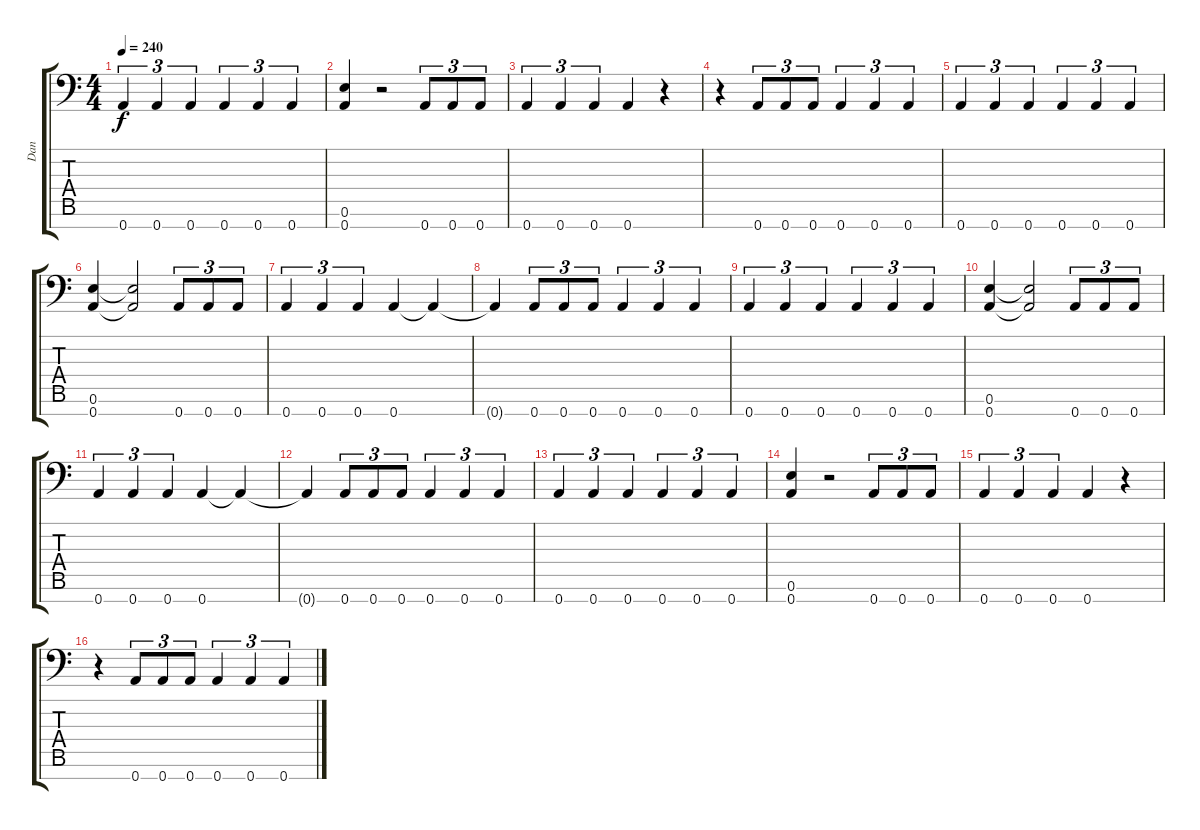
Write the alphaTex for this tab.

\track ("Dan" "Dan") {instrument acousticguitarsteel}
\staff {score tabs}
\tuning (E4 B3 Gb3 D3 A2 E2 A1) {hide}
\ts (4 4)
\tempo 240
\clef f4
\ks aminor
0.7.4{tu (3 2) dy f} 0.7.4{tu (3 2)} 0.7.4{tu (3 2)} 0.7.4{tu (3 2)} 0.7.4{tu (3 2)} 0.7.4{tu (3 2)} |
(0.6 0.7).4 r.2 0.7.8{tu (3 2)} 0.7.8{tu (3 2)} 0.7.8{tu (3 2)} |
0.7.4{tu (3 2)} 0.7.4{tu (3 2)} 0.7.4{tu (3 2)} 0.7.4 r.4 |
r.4 0.7.8{tu (3 2)} 0.7.8{tu (3 2)} 0.7.8{tu (3 2)} 0.7.4{tu (3 2)} 0.7.4{tu (3 2)} 0.7.4{tu (3 2)} |
0.7.4{tu (3 2)} 0.7.4{tu (3 2)} 0.7.4{tu (3 2)} 0.7.4{tu (3 2)} 0.7.4{tu (3 2)} 0.7.4{tu (3 2)} |
(0.6 0.7).4 (0.6{t} 0.7{t}).2 0.7.8{tu (3 2)} 0.7.8{tu (3 2)} 0.7.8{tu (3 2)} |
0.7.4{tu (3 2)} 0.7.4{tu (3 2)} 0.7.4{tu (3 2)} 0.7.4 0.7{t}.4 |
0.7{t}.4 0.7.8{tu (3 2)} 0.7.8{tu (3 2)} 0.7.8{tu (3 2)} 0.7.4{tu (3 2)} 0.7.4{tu (3 2)} 0.7.4{tu (3 2)} |
0.7.4{tu (3 2)} 0.7.4{tu (3 2)} 0.7.4{tu (3 2)} 0.7.4{tu (3 2)} 0.7.4{tu (3 2)} 0.7.4{tu (3 2)} |
(0.6 0.7).4 (0.6{t} 0.7{t}).2 0.7.8{tu (3 2)} 0.7.8{tu (3 2)} 0.7.8{tu (3 2)} |
0.7.4{tu (3 2)} 0.7.4{tu (3 2)} 0.7.4{tu (3 2)} 0.7.4 0.7{t}.4 |
0.7{t}.4 0.7.8{tu (3 2)} 0.7.8{tu (3 2)} 0.7.8{tu (3 2)} 0.7.4{tu (3 2)} 0.7.4{tu (3 2)} 0.7.4{tu (3 2)} |
0.7.4{tu (3 2)} 0.7.4{tu (3 2)} 0.7.4{tu (3 2)} 0.7.4{tu (3 2)} 0.7.4{tu (3 2)} 0.7.4{tu (3 2)} |
(0.6 0.7).4 r.2 0.7.8{tu (3 2)} 0.7.8{tu (3 2)} 0.7.8{tu (3 2)} |
0.7.4{tu (3 2)} 0.7.4{tu (3 2)} 0.7.4{tu (3 2)} 0.7.4 r.4 |
r.4 0.7.8{tu (3 2)} 0.7.8{tu (3 2)} 0.7.8{tu (3 2)} 0.7.4{tu (3 2)} 0.7.4{tu (3 2)} 0.7.4{tu (3 2)}
